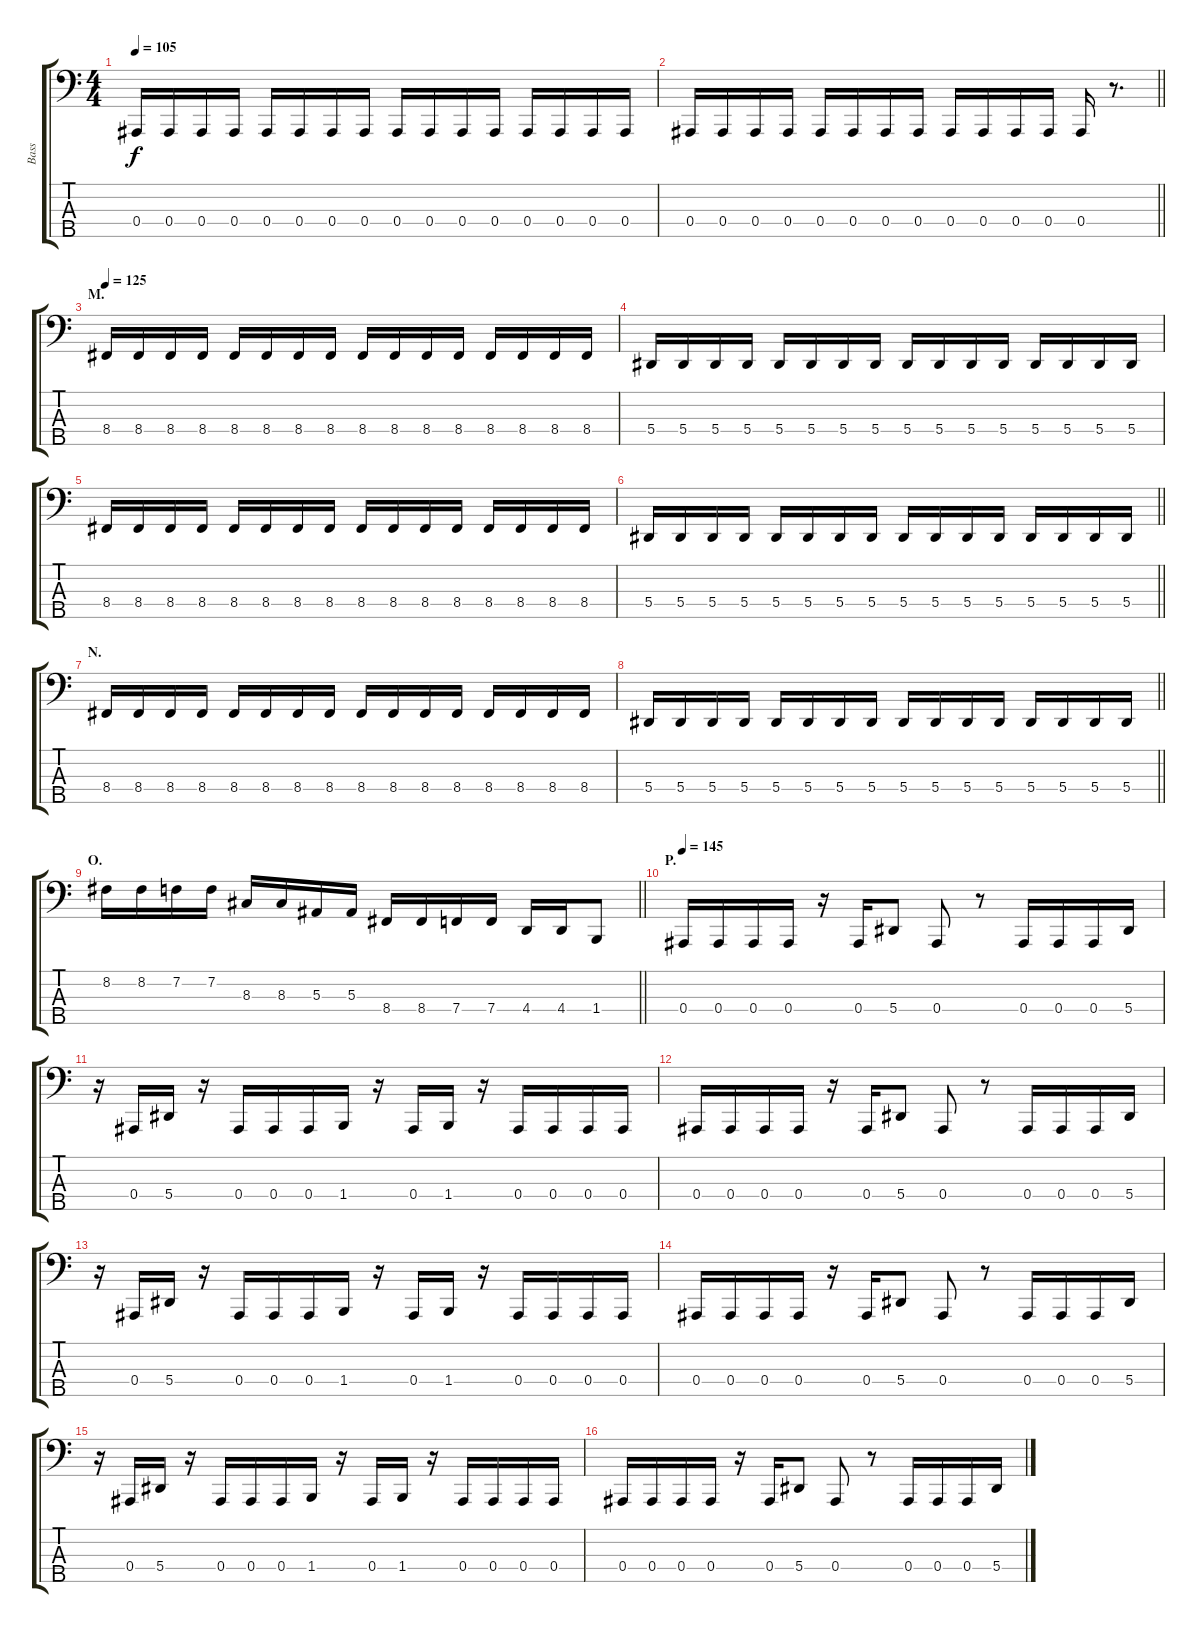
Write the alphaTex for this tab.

\track ("Bass" "Bass") {instrument electricbasspick}
\staff {score tabs}
\tuning (Eb2 Bb1 F1 Bb0 Ab0) {hide}
\ts (4 4)
\tempo 105
\clef f4
\ks c
0.4.16{dy f} 0.4.16 0.4.16 0.4.16 0.4.16 0.4.16 0.4.16 0.4.16 0.4.16 0.4.16 0.4.16 0.4.16 0.4.16 0.4.16 0.4.16 0.4.16 |
\barLineRight lightlight
0.4.16 0.4.16 0.4.16 0.4.16 0.4.16 0.4.16 0.4.16 0.4.16 0.4.16 0.4.16 0.4.16 0.4.16 0.4.16 r.8{d} |
\section ("" "M.")
\tempo 125
8.4.16 8.4.16 8.4.16 8.4.16 8.4.16 8.4.16 8.4.16 8.4.16 8.4.16 8.4.16 8.4.16 8.4.16 8.4.16 8.4.16 8.4.16 8.4.16 |
5.4.16 5.4.16 5.4.16 5.4.16 5.4.16 5.4.16 5.4.16 5.4.16 5.4.16 5.4.16 5.4.16 5.4.16 5.4.16 5.4.16 5.4.16 5.4.16 |
8.4.16 8.4.16 8.4.16 8.4.16 8.4.16 8.4.16 8.4.16 8.4.16 8.4.16 8.4.16 8.4.16 8.4.16 8.4.16 8.4.16 8.4.16 8.4.16 |
\barLineRight lightlight
5.4.16 5.4.16 5.4.16 5.4.16 5.4.16 5.4.16 5.4.16 5.4.16 5.4.16 5.4.16 5.4.16 5.4.16 5.4.16 5.4.16 5.4.16 5.4.16 |
\section ("" "N.")
8.4.16 8.4.16 8.4.16 8.4.16 8.4.16 8.4.16 8.4.16 8.4.16 8.4.16 8.4.16 8.4.16 8.4.16 8.4.16 8.4.16 8.4.16 8.4.16 |
\barLineRight lightlight
5.4.16 5.4.16 5.4.16 5.4.16 5.4.16 5.4.16 5.4.16 5.4.16 5.4.16 5.4.16 5.4.16 5.4.16 5.4.16 5.4.16 5.4.16 5.4.16 |
\section ("" "O.")
\barLineRight lightlight
8.2.16 8.2.16 7.2.16 7.2.16 8.3.16 8.3.16 5.3.16 5.3.16 8.4.16 8.4.16 7.4.16 7.4.16 4.4.16 4.4.16 1.4.8 |
\section ("" "P.")
\tempo 145
0.4.16 0.4.16 0.4.16 0.4.16 r.16 0.4.16 5.4.8 0.4.8 r.8 0.4.16 0.4.16 0.4.16 5.4.16 |
r.16 0.4.16 5.4.16 r.16 0.4.16 0.4.16 0.4.16 1.4.16 r.16 0.4.16 1.4.16 r.16 0.4.16 0.4.16 0.4.16 0.4.16 |
0.4.16 0.4.16 0.4.16 0.4.16 r.16 0.4.16 5.4.8 0.4.8 r.8 0.4.16 0.4.16 0.4.16 5.4.16 |
r.16 0.4.16 5.4.16 r.16 0.4.16 0.4.16 0.4.16 1.4.16 r.16 0.4.16 1.4.16 r.16 0.4.16 0.4.16 0.4.16 0.4.16 |
0.4.16 0.4.16 0.4.16 0.4.16 r.16 0.4.16 5.4.8 0.4.8 r.8 0.4.16 0.4.16 0.4.16 5.4.16 |
r.16 0.4.16 5.4.16 r.16 0.4.16 0.4.16 0.4.16 1.4.16 r.16 0.4.16 1.4.16 r.16 0.4.16 0.4.16 0.4.16 0.4.16 |
0.4.16 0.4.16 0.4.16 0.4.16 r.16 0.4.16 5.4.8 0.4.8 r.8 0.4.16 0.4.16 0.4.16 5.4.16
